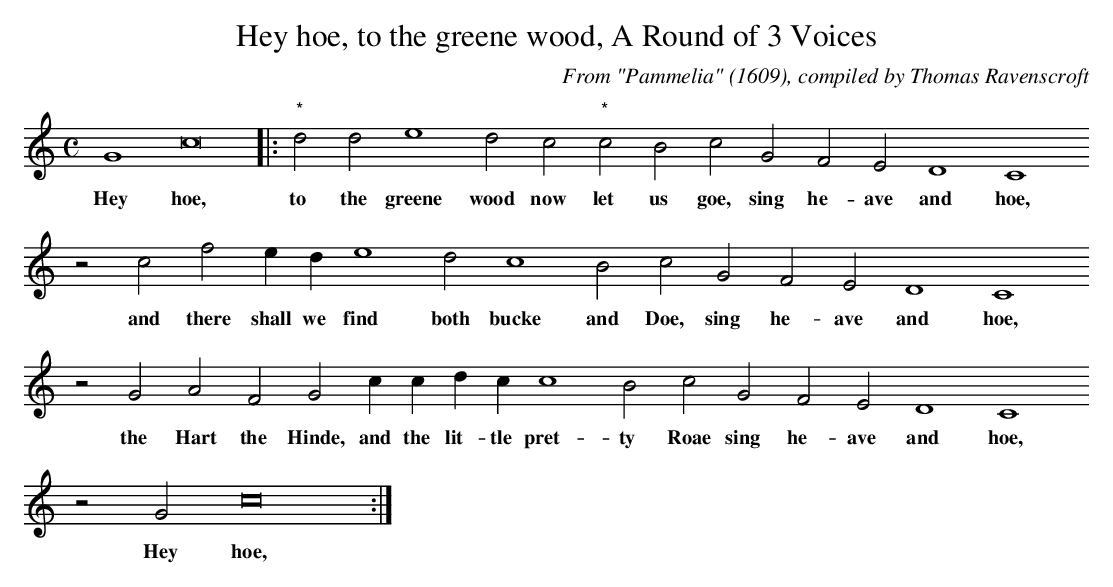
X:1
T:Hey hoe, to the greene wood, A Round of 3 Voices
C:From "Pammelia" (1609), compiled by Thomas Ravenscroft
L:1/2
M:C
K:C
G2c4 |: "*"dde2 dc  "*"cBc GFED2C2
w:Hey hoe, to the greene wood now let us goe, sing he-ave and hoe,
zcf e/d/e2d c2Bc GFED2C2
w:and there shall we find both bucke and Doe, sing he-ave and hoe,
zGAFG c/c/d/c/ c2Bc GFED2C2
w:the Hart the Hinde, and the lit-tle pret-ty Roae sing he-ave and hoe,
z Gc4 :|
w:Hey hoe,
